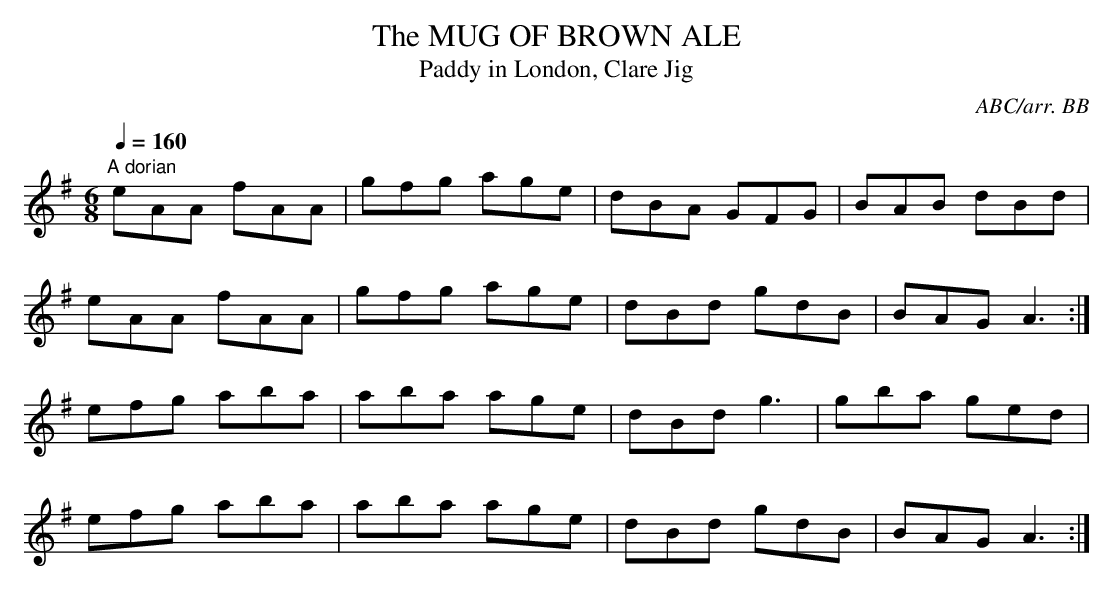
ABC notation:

X:1
T:MUG OF BROWN ALE, The
T:Paddy in London, Clare Jig
C:ABC/arr. BB
Q:1/4=160
M:6/8
L:1/8
K:G
"A dorian"
eAA fAA|gfg age|dBA GFG|BAB dBd|
eAA fAA|gfg age|dBd gdB|BAG A3 :|
efg aba|aba age|dBd g3|gba ged|
efg aba|aba age|dBd gdB|BAG A3 :|
